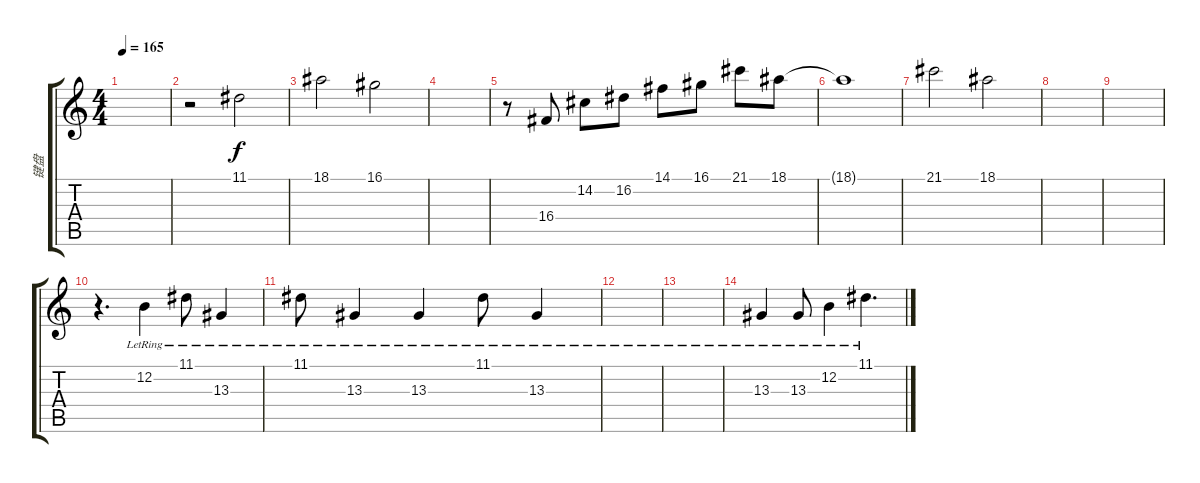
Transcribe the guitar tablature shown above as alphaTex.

\track ("键盘" "键盘") {instrument acousticgrandpiano}
\staff {score tabs}
\tuning (E4 B3 G3 D3 A2 E2) {hide}
\ts (4 4)
\tempo 165
\clef g2
\ks c
|
r.2 11.1.2 |
18.1.2 16.1.2 |
|
r.8 16.4.8 14.2.8 16.2.8 14.1.8 16.1.8 21.1.8 18.1.8 |
18.1{t}.1 |
21.1.2 18.1.2 |
|
|
r.4{d} 12.2{lr}.4 11.1{lr}.8 13.3{lr}.4 |
11.1{lr}.8 13.3{lr}.4 13.3{lr}.4 11.1{lr}.8 13.3{lr}.4 |
|
|
13.3{lr}.4 13.3{lr}.8 12.2{lr}.4 11.1{lr}.4{d}
